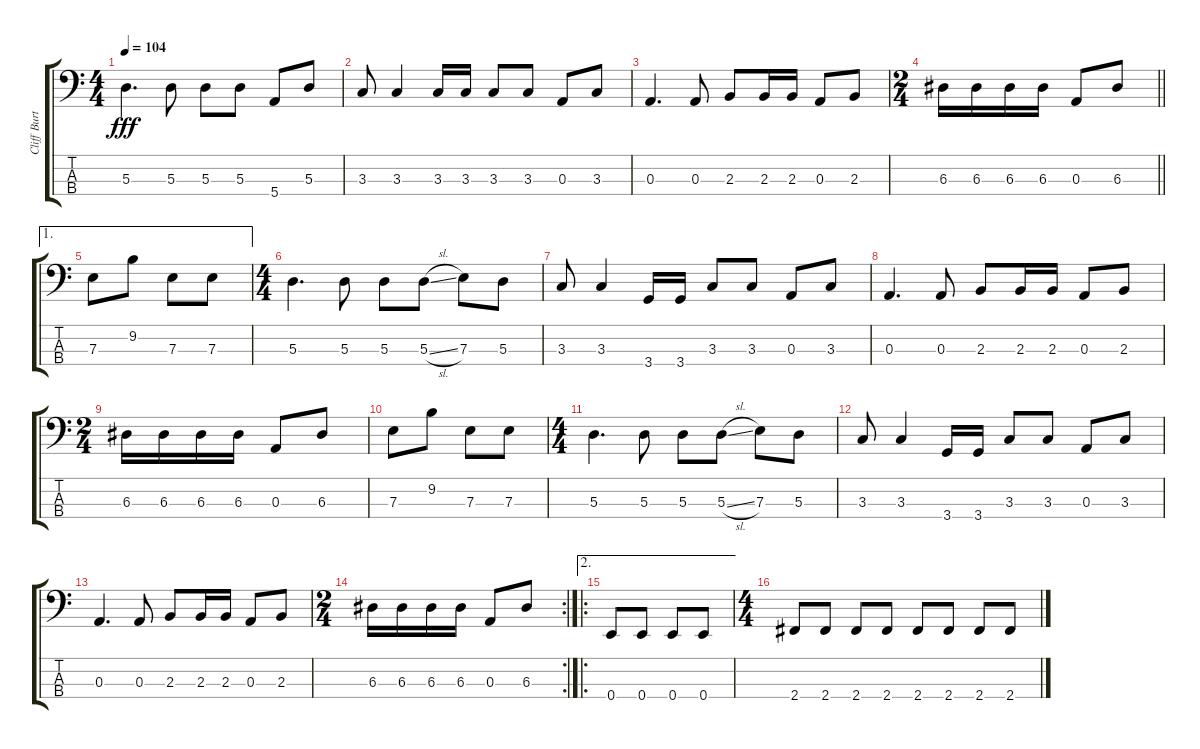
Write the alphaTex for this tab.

\track ("Cliff Burton" "Cliff Burt") {instrument electricbassfinger}
\staff {score tabs}
\tuning (G2 D2 A1 E1) {hide}
\ts (4 4)
\tempo 104
\clef f4
\ks c
5.3.4{d dy fff} 5.3.8 5.3.8 5.3.8 5.4.8 5.3.8 |
3.3.8 3.3.4 3.3.16 3.3.16 3.3.8 3.3.8 0.3.8 3.3.8 |
0.3.4{d} 0.3.8 2.3.8 2.3.16 2.3.16 0.3.8 2.3.8 |
\ts (2 4)
\barLineRight lightlight
6.3.16 6.3.16 6.3.16 6.3.16 0.3.8 6.3.8 |
\ae 1
7.3.8 9.2.8 7.3.8 7.3.8 |
\ts (4 4)
5.3.4{d} 5.3.8 5.3.8 5.3{sl}.8 7.3.8 5.3.8 |
3.3.8 3.3.4 3.4.16 3.4.16 3.3.8 3.3.8 0.3.8 3.3.8 |
0.3.4{d} 0.3.8 2.3.8 2.3.16 2.3.16 0.3.8 2.3.8 |
\ts (2 4)
6.3.16 6.3.16 6.3.16 6.3.16 0.3.8 6.3.8 |
7.3.8 9.2.8 7.3.8 7.3.8 |
\ts (4 4)
5.3.4{d} 5.3.8 5.3.8 5.3{sl}.8 7.3.8 5.3.8 |
3.3.8 3.3.4 3.4.16 3.4.16 3.3.8 3.3.8 0.3.8 3.3.8 |
0.3.4{d} 0.3.8 2.3.8 2.3.16 2.3.16 0.3.8 2.3.8 |
\rc 2
\ts (2 4)
6.3.16 6.3.16 6.3.16 6.3.16 0.3.8 6.3.8 |
\ae 2
\ro
0.4.8{volume 12} 0.4.8 0.4.8 0.4.8 |
\ts (4 4)
2.4.8 2.4.8 2.4.8 2.4.8 2.4.8 2.4.8 2.4.8 2.4.8
